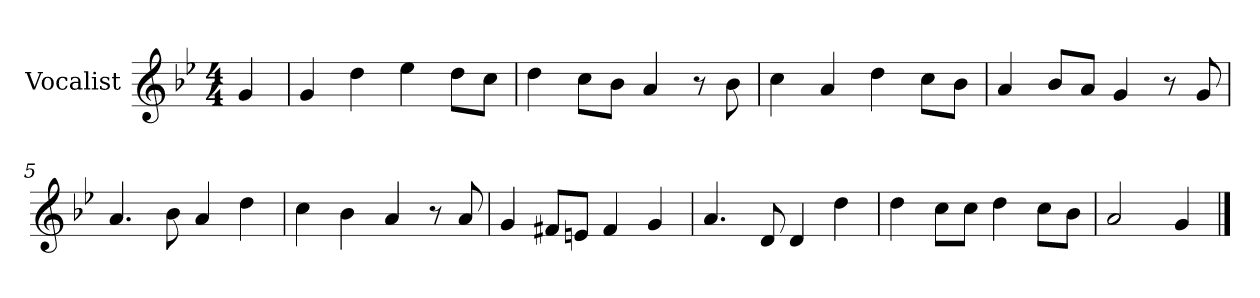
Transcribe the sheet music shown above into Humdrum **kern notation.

**kern
*part1
*staff1
*I"Vocalist
*k[b-e-]
*g:
*M4/4
=
4g
=1
4g
4dd
4ee-
8ddL
8ccJ
=2
4dd
8ccL
8b-J
4a
8r
8b-
=3
4cc
4a
4dd
8ccL
8b-J
=4
4a
8b-L
8aJ
4g
8r
8g
=5
4.a
8b-
4a
4dd
=6
4cc
4b-
4a
8r
8a
=7
4g
8f#XL
8enJ
4f#
4g
=8
4.a
8d
4d
4dd
=9
4dd
8ccL
8ccJ
4dd
8ccL
8b-J
=10
2a
4g
==
*-
